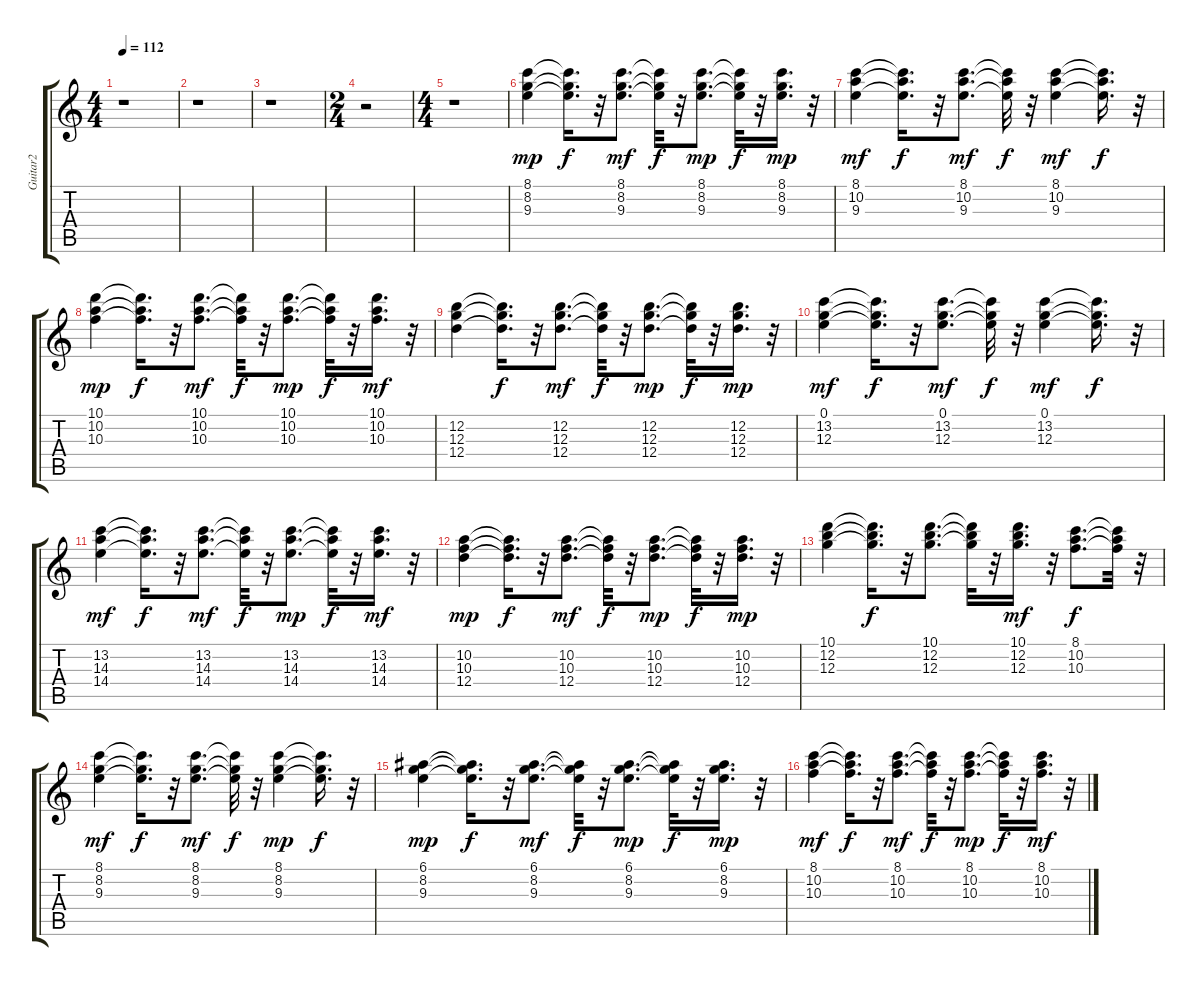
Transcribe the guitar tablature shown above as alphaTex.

\track ("Guitar2" "Guitar2") {instrument acousticguitarsteel}
\staff {score tabs}
\tuning (E4 B3 G3 D3 A2 E2) {hide}
\ts (4 4)
\tempo 112
\clef g2
\ks c
r.1{dy mf} |
r.1 |
r.1 |
\ts (2 4)
r.2 |
\ts (4 4)
r.1 |
(8.1 8.2 9.3).4{dy mp} (8.1{t} 8.2{t} 9.3{t}).16{d dy f} r.32 (8.1 8.2 9.3).8{d dy mf} (8.1{t} 8.2{t} 9.3{t}).32{dy f} r.32 (8.1 8.2 9.3).8{d dy mp} (8.1{t} 8.2{t} 9.3{t}).32{dy f} r.32 (8.1 8.2 9.3).16{d dy mp} r.32 |
(8.1 10.2 9.3).4{dy mf} (8.1{t} 10.2{t} 9.3{t}).16{d dy f} r.32 (8.1 10.2 9.3).8{d dy mf} (8.1{t} 10.2{t} 9.3{t}).32{dy f} r.32 (8.1 10.2 9.3).4{dy mf} (8.1{t} 10.2{t} 9.3{t}).16{d dy f} r.32 |
(10.1 10.2 10.3).4{dy mp} (10.1{t} 10.2{t} 10.3{t}).16{d dy f} r.32 (10.1 10.2 10.3).8{d dy mf} (10.1{t} 10.2{t} 10.3{t}).32{dy f} r.32 (10.1 10.2 10.3).8{d dy mp} (10.1{t} 10.2{t} 10.3{t}).32{dy f} r.32 (10.1 10.2 10.3).16{d dy mf} r.32 |
(12.2 12.3 12.4).4 (12.2{t} 12.3{t} 12.4{t}).16{d dy f} r.32 (12.2 12.3 12.4).8{d dy mf} (12.2{t} 12.3{t} 12.4{t}).32{dy f} r.32 (12.2 12.3 12.4).8{d dy mp} (12.2{t} 12.3{t} 12.4{t}).32{dy f} r.32 (12.2 12.3 12.4).16{d dy mp} r.32 |
(0.1 13.2 12.3).4{dy mf} (0.1{t} 13.2{t} 12.3{t}).16{d dy f} r.32 (0.1 13.2 12.3).8{d dy mf} (0.1{t} 13.2{t} 12.3{t}).32{dy f} r.32 (0.1 13.2 12.3).4{dy mf} (0.1{t} 13.2{t} 12.3{t}).16{d dy f} r.32 |
(13.2 14.3 14.4).4{dy mf} (13.2{t} 14.3{t} 14.4{t}).16{d dy f} r.32 (13.2 14.3 14.4).8{d dy mf} (13.2{t} 14.3{t} 14.4{t}).32{dy f} r.32 (13.2 14.3 14.4).8{d dy mp} (13.2{t} 14.3{t} 14.4{t}).32{dy f} r.32 (13.2 14.3 14.4).16{d dy mf} r.32 |
(10.2 10.3 12.4).4{dy mp} (10.2{t} 10.3{t} 12.4{t}).16{d dy f} r.32 (10.2 10.3 12.4).8{d dy mf} (10.2{t} 10.3{t} 12.4{t}).32{dy f} r.32 (10.2 10.3 12.4).8{d dy mp} (10.2{t} 10.3{t} 12.4{t}).32{dy f} r.32 (10.2 10.3 12.4).16{d dy mp} r.32 |
(10.1 12.2 12.3).4 (10.1{t} 12.2{t} 12.3{t}).16{d dy f} r.32 (10.1 12.2 12.3).8{d} (10.1{t} 12.2{t} 12.3{t}).32 r.32 (10.1 12.2 12.3).16{d dy mf} r.32 (8.1 10.2 10.3).8{d dy f} (8.1{t} 10.2{t} 10.3{t}).32 r.32 |
(8.1 8.2 9.3).4{dy mf} (8.1{t} 8.2{t} 9.3{t}).16{d dy f} r.32 (8.1 8.2 9.3).8{d dy mf} (8.1{t} 8.2{t} 9.3{t}).32{dy f} r.32 (8.1 8.2 9.3).4{dy mp} (8.1{t} 8.2{t} 9.3{t}).16{d dy f} r.32 |
(6.1 8.2 9.3).4{dy mp} (6.1{t} 8.2{t} 9.3{t}).16{d dy f} r.32 (6.1 8.2 9.3).8{d dy mf} (6.1{t} 8.2{t} 9.3{t}).32{dy f} r.32 (6.1 8.2 9.3).8{d dy mp} (6.1{t} 8.2{t} 9.3{t}).32{dy f} r.32 (6.1 8.2 9.3).16{d dy mp} r.32 |
(8.1 10.2 10.3).4{dy mf} (8.1{t} 10.2{t} 10.3{t}).16{d dy f} r.32 (8.1 10.2 10.3).8{d dy mf} (8.1{t} 10.2{t} 10.3{t}).32{dy f} r.32 (8.1 10.2 10.3).8{d dy mp} (8.1{t} 10.2{t} 10.3{t}).32{dy f} r.32 (8.1 10.2 10.3).16{d dy mf} r.32
